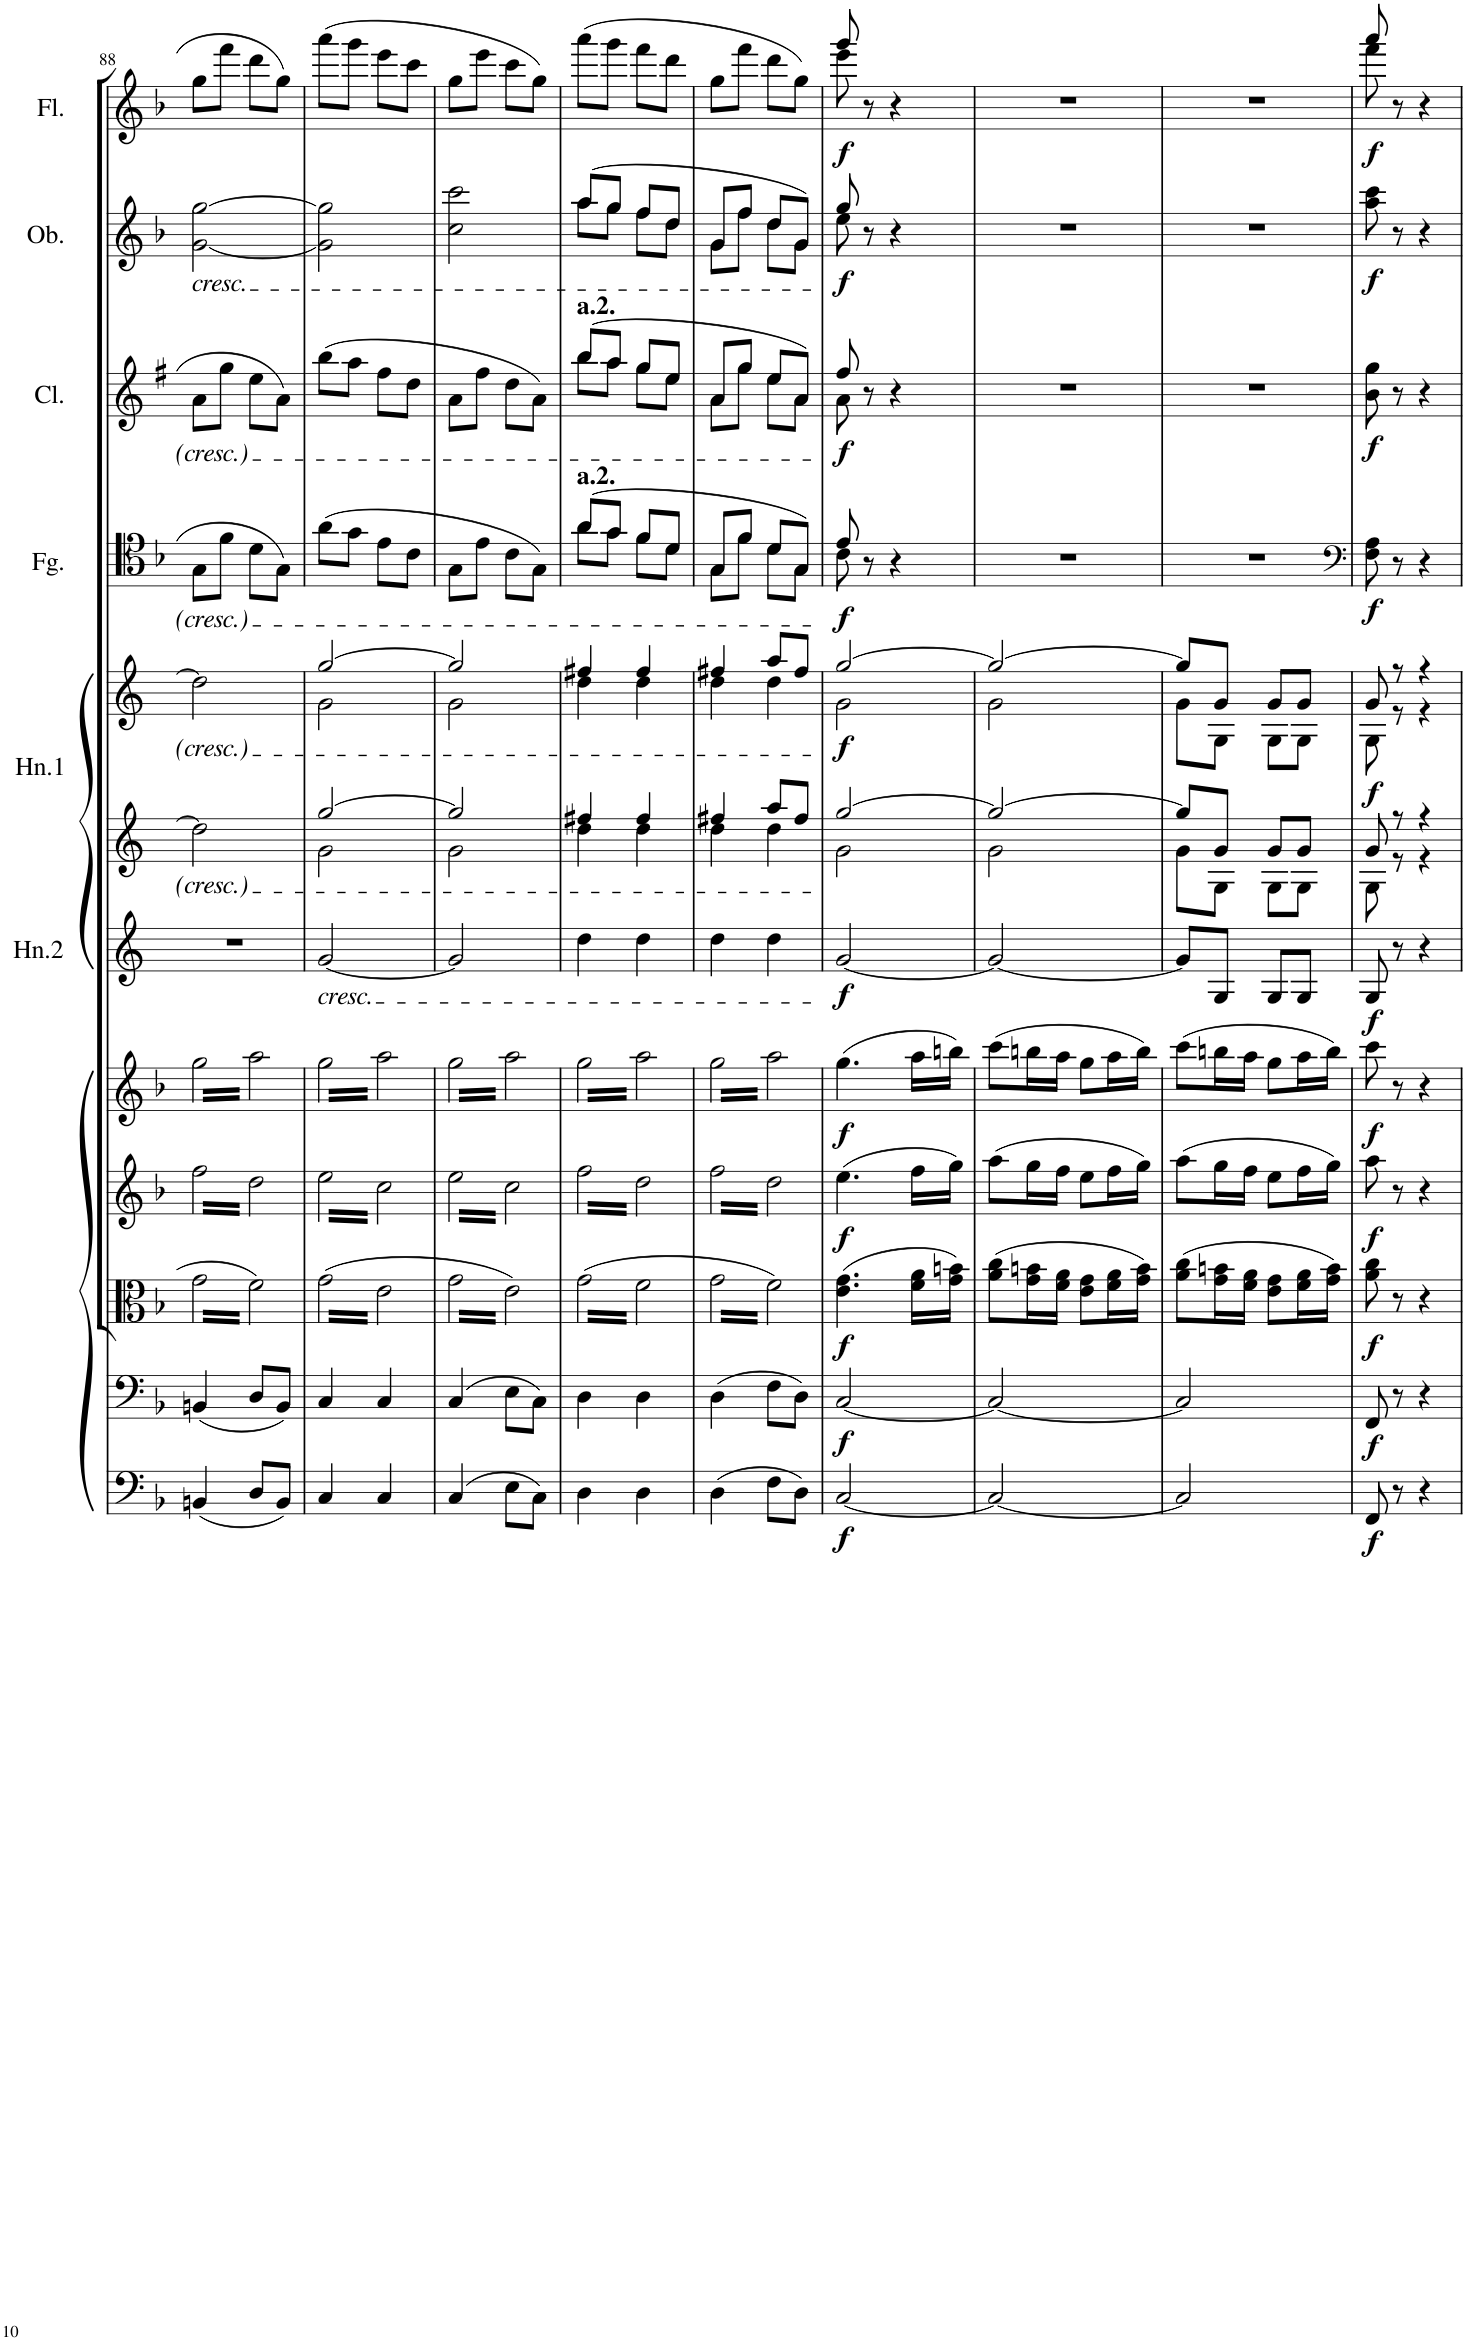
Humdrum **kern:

**kern	**dynam	**kern	**dynam	**kern	**dynam	**kern	**dynam	**kern	**dynam	**kern	**dynam	**kern	**kern	**dynam	**kern	**dynam	**kern	**dynam	**kern	**dynam	**kern	**dynam
*part12	*part12	*part11	*part11	*part10	*part10	*part9	*part9	*part8	*part8	*part7	*part7	*part6	*part5	*part5	*part4	*part4	*part3	*part3	*part2	*part2	*part1	*part1
*staff12	*staff12	*staff11	*staff11	*staff10	*staff10	*staff9	*staff9	*staff8	*staff8	*staff7	*staff7	*staff6	*staff5	*staff5	*staff4	*staff4	*staff3	*staff3	*staff2	*staff2	*staff1	*staff1
*I"Contrebasse	*	*I"Violoncelle	*	*I"Alto	*	*I"Violon II	*	*I"Violon I	*	*I"Cor 2 F	*	*I"Cor 1 F	*I"Cor 1 F	*	*I"Bassons	*	*I"Clarinettes Bb	*	*I"Hautbois	*	*I"Flûtes	*
*I'Cb	*	*I'Vc	*	*	*	*I'Vln	*	*I'Vln	*	*	*	*	*	*	*	*	*I'Cl.	*	*	*	*I'Fl.	*
!!LO:PB:g=z
*clefF4	*	*clefF4	*	*clefC3	*	*clefG2	*	*clefG2	*	*clefG2	*	*clefG2	*clefG2	*	*clefC4	*	*clefG2	*	*clefG2	*	*clefG2	*
*Trd7c12	*	*	*	*	*	*	*	*	*	*Trd4c7	*	*Trd4c7	*Trd4c7	*	*	*	*Trd1c2	*	*	*	*	*
*k[b-]	*	*k[b-]	*	*k[b-]	*	*k[b-]	*	*k[b-]	*	*k[]	*	*k[]	*k[]	*	*k[b-]	*	*k[f#]	*	*k[b-]	*	*k[b-]	*
*M2/4	*	*M2/4	*	*M2/4	*	*M2/4	*	*M2/4	*	*M2/4	*	*M2/4	*M2/4	*	*M2/4	*	*M2/4	*	*M2/4	*	*M2/4	*
=88	=88	=88	=88	=88	=88	=88	=88	=88	=88	=88	=88	=88	=88	=88	=88	=88	=88	=88	=88	=88	=88	=88
!	!	!	!	!	!	!	!	!	!	!	!	!	!	!	!	!	!	!	!LO:TX:b:i:t=cresc.	!	!	!
*	*	*	*	*tremolo	*	*	*	*	*	*	*	*	*	*	*	*	*	*	*	*	*	*
*	*	*	*	*	*	*tremolo	*	*	*	*	*	*	*	*	*	*	*	*	*	*	*	*
*	*	*	*	*	*	*	*	*tremolo	*	*	*	*	*	*	*	*	*	*	*	*	*	*
(4BBn/	.	(4BBn/	.	32g\LLL	.	32ff\LLL	.	32gg\LLL	.	2r	.	2dd\]	2dd\]	.	8G\L	.	8a\L	.	[2g\ [2gg\	.	8gg\L	.
.	.	.	.	32f\	.	32dd\	.	32aa\	.	.	.	.	.	.	.	.	.	.	.	.	.	.
.	.	.	.	32g\	.	32ff\	.	32gg\	.	.	.	.	.	.	.	.	.	.	.	.	.	.
.	.	.	.	32f\	.	32dd\	.	32aa\	.	.	.	.	.	.	.	.	.	.	.	.	.	.
.	.	.	.	32g\	.	32ff\	.	32gg\	.	.	.	.	.	.	8f\J	.	8gg\J	.	.	.	8fff\J	.
.	.	.	.	32f\	.	32dd\	.	32aa\	.	.	.	.	.	.	.	.	.	.	.	.	.	.
.	.	.	.	32g\	.	32ff\	.	32gg\	.	.	.	.	.	.	.	.	.	.	.	.	.	.
.	.	.	.	32f\	.	32dd\	.	32aa\	.	.	.	.	.	.	.	.	.	.	.	.	.	.
8D/L	.	8D/L	.	32g\	.	32ff\	.	32gg\	.	.	.	.	.	.	8d\L	.	8ee\L	.	.	.	8ddd\L	.
.	.	.	.	32f\	.	32dd\	.	32aa\	.	.	.	.	.	.	.	.	.	.	.	.	.	.
.	.	.	.	32g\	.	32ff\	.	32gg\	.	.	.	.	.	.	.	.	.	.	.	.	.	.
.	.	.	.	32f\	.	32dd\	.	32aa\	.	.	.	.	.	.	.	.	.	.	.	.	.	.
8BB/J)	.	8BB/J)	.	32g\	.	32ff\	.	32gg\	.	.	.	.	.	.	8G\J	.	8a\J	.	.	.	8gg\J	.
.	.	.	.	32f\	.	32dd\	.	32aa\	.	.	.	.	.	.	.	.	.	.	.	.	.	.
.	.	.	.	32g\	.	32ff\	.	32gg\	.	.	.	.	.	.	.	.	.	.	.	.	.	.
.	.	.	.	32f\JJJ	.	32dd\JJJ	.	32aa\JJJ	.	.	.	.	.	.	.	.	.	.	.	.	.	.
=89	=89	=89	=89	=89	=89	=89	=89	=89	=89	=89	=89	=89	=89	=89	=89	=89	=89	=89	=89	=89	=89	=89
*	*	*	*	*	*	*	*	*	*	*	*	*^	*^	*	*	*	*	*	*	*	*	*
!	!	!	!	!	!	!	!	!	!	!LO:TX:b:i:t=cresc.	!	!	!	!	!	!	!	!	!	!	!	!	!	!
4C/	.	4C/	.	(32g\LLL	.	32ee\LLL	.	32gg\LLL	.	[2g/	.	[2gg/	2g\	[2gg/	2g\	.	(8a\L	.	(8bb\L	.	2g\] 2gg\]	.	(8aaa\L	.
.	.	.	.	32e\	.	32cc\	.	32aa\	.	.	.	.	.	.	.	.	.	.	.	.	.	.	.	.
.	.	.	.	32g\	.	32ee\	.	32gg\	.	.	.	.	.	.	.	.	.	.	.	.	.	.	.	.
.	.	.	.	32e\	.	32cc\	.	32aa\	.	.	.	.	.	.	.	.	.	.	.	.	.	.	.	.
.	.	.	.	32g\	.	32ee\	.	32gg\	.	.	.	.	.	.	.	.	8g\J	.	8aa\J	.	.	.	8ggg\J	.
.	.	.	.	32e\	.	32cc\	.	32aa\	.	.	.	.	.	.	.	.	.	.	.	.	.	.	.	.
.	.	.	.	32g\	.	32ee\	.	32gg\	.	.	.	.	.	.	.	.	.	.	.	.	.	.	.	.
.	.	.	.	32e\	.	32cc\	.	32aa\	.	.	.	.	.	.	.	.	.	.	.	.	.	.	.	.
4C/	.	4C/	.	32g\	.	32ee\	.	32gg\	.	.	.	.	.	.	.	.	8e\L	.	8ff#\L	.	.	.	8eee\L	.
.	.	.	.	32e\	.	32cc\	.	32aa\	.	.	.	.	.	.	.	.	.	.	.	.	.	.	.	.
.	.	.	.	32g\	.	32ee\	.	32gg\	.	.	.	.	.	.	.	.	.	.	.	.	.	.	.	.
.	.	.	.	32e\	.	32cc\	.	32aa\	.	.	.	.	.	.	.	.	.	.	.	.	.	.	.	.
.	.	.	.	32g\	.	32ee\	.	32gg\	.	.	.	.	.	.	.	.	8c\J	.	8dd\J	.	.	.	8ccc\J	.
.	.	.	.	32e\	.	32cc\	.	32aa\	.	.	.	.	.	.	.	.	.	.	.	.	.	.	.	.
.	.	.	.	32g\	.	32ee\	.	32gg\	.	.	.	.	.	.	.	.	.	.	.	.	.	.	.	.
.	.	.	.	32e\JJJ	.	32cc\JJJ	.	32aa\JJJ	.	.	.	.	.	.	.	.	.	.	.	.	.	.	.	.
=90	=90	=90	=90	=90	=90	=90	=90	=90	=90	=90	=90	=90	=90	=90	=90	=90	=90	=90	=90	=90	=90	=90	=90	=90
(4C/	.	(4C/	.	32g\LLL	.	32ee\LLL	.	32gg\LLL	.	2g/]	.	2gg/]	2g\	2gg/]	2g\	.	8G\L	.	8a\L	.	2cc\ 2ccc\	.	8gg\L	.
.	.	.	.	32e\)	.	32cc\	.	32aa\	.	.	.	.	.	.	.	.	.	.	.	.	.	.	.	.
.	.	.	.	32g\	.	32ee\	.	32gg\	.	.	.	.	.	.	.	.	.	.	.	.	.	.	.	.
.	.	.	.	32e\)	.	32cc\	.	32aa\	.	.	.	.	.	.	.	.	.	.	.	.	.	.	.	.
.	.	.	.	32g\	.	32ee\	.	32gg\	.	.	.	.	.	.	.	.	8e\J	.	8ff#\J	.	.	.	8eee\J	.
.	.	.	.	32e\)	.	32cc\	.	32aa\	.	.	.	.	.	.	.	.	.	.	.	.	.	.	.	.
.	.	.	.	32g\	.	32ee\	.	32gg\	.	.	.	.	.	.	.	.	.	.	.	.	.	.	.	.
.	.	.	.	32e\)	.	32cc\	.	32aa\	.	.	.	.	.	.	.	.	.	.	.	.	.	.	.	.
8E\L	.	8E\L	.	32g\	.	32ee\	.	32gg\	.	.	.	.	.	.	.	.	8c\L	.	8dd\L	.	.	.	8ccc\L	.
.	.	.	.	32e\)	.	32cc\	.	32aa\	.	.	.	.	.	.	.	.	.	.	.	.	.	.	.	.
.	.	.	.	32g\	.	32ee\	.	32gg\	.	.	.	.	.	.	.	.	.	.	.	.	.	.	.	.
.	.	.	.	32e\)	.	32cc\	.	32aa\	.	.	.	.	.	.	.	.	.	.	.	.	.	.	.	.
8C\J)	.	8C\J)	.	32g\	.	32ee\	.	32gg\	.	.	.	.	.	.	.	.	8G\J)	.	8a\J)	.	.	.	8gg\J)	.
.	.	.	.	32e\)	.	32cc\	.	32aa\	.	.	.	.	.	.	.	.	.	.	.	.	.	.	.	.
.	.	.	.	32g\	.	32ee\	.	32gg\	.	.	.	.	.	.	.	.	.	.	.	.	.	.	.	.
.	.	.	.	32e\)JJJ	.	32cc\JJJ	.	32aa\JJJ	.	.	.	.	.	.	.	.	.	.	.	.	.	.	.	.
=91	=91	=91	=91	=91	=91	=91	=91	=91	=91	=91	=91	=91	=91	=91	=91	=91	=91	=91	=91	=91	=91	=91	=91	=91
*	*	*	*	*	*	*	*	*	*	*	*	*	*	*	*	*	*^	*	*^	*	*^	*	*	*
!	!	!	!	!	!	!	!	!	!	!	!	!	!	!	!	!	!	!	!	!LO:TX:a:B:t=a.2.	!	!	!	!	!	!	!
!	!	!	!	!	!	!	!	!	!	!	!	!	!	!	!	!	!LO:TX:a:B:t=a.2.	!	!	!	!	!	!	!	!	!	!
4D\	.	4D\	.	(32g\LLL	.	32ff\LLL	.	32gg\LLL	.	4dd\	.	4ff#X/	4dd\	4ff#X/	4dd\	.	(8a/L	8a\L	.	(8bb/L	8bb\L	.	(8aa/L	8aa\L	.	(8aaa\L	.
.	.	.	.	32f\	.	32dd\	.	32aa\	.	.	.	.	.	.	.	.	.	.	.	.	.	.	.	.	.	.	.
.	.	.	.	32g\	.	32ff\	.	32gg\	.	.	.	.	.	.	.	.	.	.	.	.	.	.	.	.	.	.	.
.	.	.	.	32f\	.	32dd\	.	32aa\	.	.	.	.	.	.	.	.	.	.	.	.	.	.	.	.	.	.	.
.	.	.	.	32g\	.	32ff\	.	32gg\	.	.	.	.	.	.	.	.	8g/J	8g\J	.	8aa/J	8aa\J	.	8gg/J	8gg\J	.	8ggg\J	.
.	.	.	.	32f\	.	32dd\	.	32aa\	.	.	.	.	.	.	.	.	.	.	.	.	.	.	.	.	.	.	.
.	.	.	.	32g\	.	32ff\	.	32gg\	.	.	.	.	.	.	.	.	.	.	.	.	.	.	.	.	.	.	.
.	.	.	.	32f\	.	32dd\	.	32aa\	.	.	.	.	.	.	.	.	.	.	.	.	.	.	.	.	.	.	.
4D\	.	4D\	.	32g\	.	32ff\	.	32gg\	.	4dd\	.	4ff#/	4dd\	4ff#/	4dd\	.	8f/L	8f\L	.	8gg/L	8gg\L	.	8ff/L	8ff\L	.	8fff\L	.
.	.	.	.	32f\	.	32dd\	.	32aa\	.	.	.	.	.	.	.	.	.	.	.	.	.	.	.	.	.	.	.
.	.	.	.	32g\	.	32ff\	.	32gg\	.	.	.	.	.	.	.	.	.	.	.	.	.	.	.	.	.	.	.
.	.	.	.	32f\	.	32dd\	.	32aa\	.	.	.	.	.	.	.	.	.	.	.	.	.	.	.	.	.	.	.
.	.	.	.	32g\	.	32ff\	.	32gg\	.	.	.	.	.	.	.	.	8d/J	8d\J	.	8ee/J	8ee\J	.	8dd/J	8dd\J	.	8ddd\J	.
.	.	.	.	32f\	.	32dd\	.	32aa\	.	.	.	.	.	.	.	.	.	.	.	.	.	.	.	.	.	.	.
.	.	.	.	32g\	.	32ff\	.	32gg\	.	.	.	.	.	.	.	.	.	.	.	.	.	.	.	.	.	.	.
.	.	.	.	32f\JJJ	.	32dd\JJJ	.	32aa\JJJ	.	.	.	.	.	.	.	.	.	.	.	.	.	.	.	.	.	.	.
=92	=92	=92	=92	=92	=92	=92	=92	=92	=92	=92	=92	=92	=92	=92	=92	=92	=92	=92	=92	=92	=92	=92	=92	=92	=92	=92	=92
(4D\	.	(4D\	.	32g\LLL	.	32ff\LLL	.	32gg\LLL	.	4dd\	.	4ff#X/	4dd\	4ff#X/	4dd\	.	8G/L	8G\L	.	8a/L	8a\L	.	8g/L	8g\L	.	8gg\L	.
.	.	.	.	32f\)	.	32dd\	.	32aa\	.	.	.	.	.	.	.	.	.	.	.	.	.	.	.	.	.	.	.
.	.	.	.	32g\	.	32ff\	.	32gg\	.	.	.	.	.	.	.	.	.	.	.	.	.	.	.	.	.	.	.
.	.	.	.	32f\)	.	32dd\	.	32aa\	.	.	.	.	.	.	.	.	.	.	.	.	.	.	.	.	.	.	.
.	.	.	.	32g\	.	32ff\	.	32gg\	.	.	.	.	.	.	.	.	8f/J	8f\J	.	8gg/J	8gg\J	.	8ff/J	8ff\J	.	8fff\J	.
.	.	.	.	32f\)	.	32dd\	.	32aa\	.	.	.	.	.	.	.	.	.	.	.	.	.	.	.	.	.	.	.
.	.	.	.	32g\	.	32ff\	.	32gg\	.	.	.	.	.	.	.	.	.	.	.	.	.	.	.	.	.	.	.
.	.	.	.	32f\)	.	32dd\	.	32aa\	.	.	.	.	.	.	.	.	.	.	.	.	.	.	.	.	.	.	.
8F\L	.	8F\L	.	32g\	.	32ff\	.	32gg\	.	4dd\	.	8aa/L	4dd\	8aa/L	4dd\	.	8d/L	8d\L	.	8ee/L	8ee\L	.	8dd/L	8dd\L	.	8ddd\L	.
.	.	.	.	32f\)	.	32dd\	.	32aa\	.	.	.	.	.	.	.	.	.	.	.	.	.	.	.	.	.	.	.
.	.	.	.	32g\	.	32ff\	.	32gg\	.	.	.	.	.	.	.	.	.	.	.	.	.	.	.	.	.	.	.
.	.	.	.	32f\)	.	32dd\	.	32aa\	.	.	.	.	.	.	.	.	.	.	.	.	.	.	.	.	.	.	.
8D\J)	.	8D\J)	.	32g\	.	32ff\	.	32gg\	.	.	.	8ff#/J	.	8ff#/J	.	.	8G/J)	8G\J	.	8a/J)	8a\J	.	8g/J)	8g\J	.	8gg\J)	.
.	.	.	.	32f\)	.	32dd\	.	32aa\	.	.	.	.	.	.	.	.	.	.	.	.	.	.	.	.	.	.	.
.	.	.	.	32g\	.	32ff\	.	32gg\	.	.	.	.	.	.	.	.	.	.	.	.	.	.	.	.	.	.	.
.	.	.	.	32f\)JJJ	.	32dd\JJJ	.	32aa\JJJ	.	.	.	.	.	.	.	.	.	.	.	.	.	.	.	.	.	.	.
*	*	*	*	*	*	*	*	*Xtremolo	*	*	*	*	*	*	*	*	*	*	*	*	*	*	*	*	*	*	*
*	*	*	*	*	*	*Xtremolo	*	*	*	*	*	*	*	*	*	*	*	*	*	*	*	*	*	*	*	*	*
*	*	*	*	*Xtremolo	*	*	*	*	*	*	*	*	*	*	*	*	*	*	*	*	*	*	*	*	*	*	*
=93	=93	=93	=93	=93	=93	=93	=93	=93	=93	=93	=93	=93	=93	=93	=93	=93	=93	=93	=93	=93	=93	=93	=93	=93	=93	=93	=93
*	*	*	*	*	*	*	*	*	*	*	*	*	*	*	*	*	*	*	*	*	*	*	*	*	*	*^	*
!	!LO:DY:b	!	!LO:DY:b	!	!LO:DY:b	!	!LO:DY:b	!	!LO:DY:b	!	!LO:DY:b	!	!	!	!	!LO:DY:b	!	!	!LO:DY:b	!	!	!LO:DY:b	!	!	!LO:DY:b	!	!	!LO:DY:b
[2C/	f	[2C/	f	(4.e\ 4.g\	f	(4.ee\	f	(4.gg\	f	[2g/	f	[2gg/	2g\	[2gg/	2g\	f	8e/	8c\	f	8ff#/	8a\	f	8gg/	8ee\	f	8ggg/	8eee\	f
.	.	.	.	.	.	.	.	.	.	.	.	.	.	.	.	.	.	.	.	.	.	.	.	.	.	.	.	.
.	.	.	.	.	.	.	.	.	.	.	.	.	.	.	.	.	.	.	.	.	.	.	.	.	.	.	.	.
.	.	.	.	.	.	.	.	.	.	.	.	.	.	.	.	.	.	.	.	.	.	.	.	.	.	.	.	.
.	.	.	.	.	.	.	.	.	.	.	.	.	.	.	.	.	8r	4.ryy	.	8r	4.ryy	.	8r	4.ryy	.	8r	4.ryy	.
.	.	.	.	.	.	.	.	.	.	.	.	.	.	.	.	.	.	.	.	.	.	.	.	.	.	.	.	.
.	.	.	.	.	.	.	.	.	.	.	.	.	.	.	.	.	.	.	.	.	.	.	.	.	.	.	.	.
.	.	.	.	.	.	.	.	.	.	.	.	.	.	.	.	.	.	.	.	.	.	.	.	.	.	.	.	.
.	.	.	.	.	.	.	.	.	.	.	.	.	.	.	.	.	4r	.	.	4r	.	.	4r	.	.	4r	.	.
.	.	.	.	16f\ 16a\LL	.	16ff\LL	.	16aa\LL	.	.	.	.	.	.	.	.	.	.	.	.	.	.	.	.	.	.	.	.
.	.	.	.	16g\ 16bn\JJ)	.	16gg\JJ)	.	16bbn\JJ)	.	.	.	.	.	.	.	.	.	.	.	.	.	.	.	.	.	.	.	.
*	*	*	*	*	*	*	*	*	*	*	*	*	*	*	*	*	*v	*v	*	*	*	*	*v	*v	*	*v	*v	*
*	*	*	*	*	*	*	*	*	*	*	*	*	*	*	*	*	*	*	*v	*v	*	*	*	*	*
=94	=94	=94	=94	=94	=94	=94	=94	=94	=94	=94	=94	=94	=94	=94	=94	=94	=94	=94	=94	=94	=94	=94	=94	=94
2C/_	.	2C/_	.	(8a\ 8cc\L	.	(8aa\L	.	(8ccc\L	.	2g/_	.	2gg/_	2g\	2gg/_	2g\	.	2r	.	2r	.	2r	.	2r	.
.	.	.	.	16g\ 16bn\L	.	16gg\L	.	16bbn\L	.	.	.	.	.	.	.	.	.	.	.	.	.	.	.	.
.	.	.	.	16f\ 16a\JJ	.	16ff\JJ	.	16aa\JJ	.	.	.	.	.	.	.	.	.	.	.	.	.	.	.	.
.	.	.	.	8e\ 8g\L	.	8ee\L	.	8gg\L	.	.	.	.	.	.	.	.	.	.	.	.	.	.	.	.
.	.	.	.	16f\ 16a\L	.	16ff\L	.	16aa\L	.	.	.	.	.	.	.	.	.	.	.	.	.	.	.	.
.	.	.	.	16g\ 16b\JJ)	.	16gg\JJ)	.	16bb\JJ)	.	.	.	.	.	.	.	.	.	.	.	.	.	.	.	.
=95	=95	=95	=95	=95	=95	=95	=95	=95	=95	=95	=95	=95	=95	=95	=95	=95	=95	=95	=95	=95	=95	=95	=95	=95
2C/]	.	2C/]	.	(8a\ 8cc\L	.	(8aa\L	.	(8ccc\L	.	8g/L]	.	8gg/L]	8g\L	8gg/L]	8g\L	.	2r	.	2r	.	2r	.	2r	.
.	.	.	.	16g\ 16bn\L	.	16gg\L	.	16bbn\L	.	8G/J	.	8g/J	8G\J	8g/J	8G\J	.	.	.	.	.	.	.	.	.
.	.	.	.	16f\ 16a\JJ	.	16ff\JJ	.	16aa\JJ	.	.	.	.	.	.	.	.	.	.	.	.	.	.	.	.
.	.	.	.	8e\ 8g\L	.	8ee\L	.	8gg\L	.	8G/L	.	8g/L	8G\L	8g/L	8G\L	.	.	.	.	.	.	.	.	.
.	.	.	.	16f\ 16a\L	.	16ff\L	.	16aa\L	.	8G/J	.	8g/J	8G\J	8g/J	8G\J	.	.	.	.	.	.	.	.	.
.	.	.	.	16g\ 16b\JJ)	.	16gg\JJ)	.	16bb\JJ)	.	.	.	.	.	.	.	.	.	.	.	.	.	.	.	.
=96	=96	=96	=96	=96	=96	=96	=96	=96	=96	=96	=96	=96	=96	=96	=96	=96	=96	=96	=96	=96	=96	=96	=96	=96
*	*	*	*	*	*	*	*	*	*	*	*	*	*	*	*	*	*clefF4	*	*	*	*	*	*	*
*	*	*	*	*	*	*	*	*	*	*	*	*	*	*	*	*	*	*	*	*	*	*	*^	*
!	!LO:DY:b	!	!LO:DY:b	!	!LO:DY:b	!	!LO:DY:b	!	!LO:DY:b	!	!LO:DY:b	!	!	!	!	!LO:DY:b	!	!LO:DY:b	!	!LO:DY:b	!	!LO:DY:b	!	!	!LO:DY:b
8FF/	f	8FF/	f	8a\ 8cc\	f	8aa\	f	8ccc\	f	8G/	f	8g/	8G\	8g/	8G\	f	8F\ 8A\	f	8b\ 8gg\	f	8aa\ 8ccc\	f	8aaa/	8fff\	f
8r	.	8r	.	8r	.	8r	.	8r	.	8r	.	8r	8r	8r	8r	.	8r	.	8r	.	8r	.	8r	4.ryy	.
4r	.	4r	.	4r	.	4r	.	4r	.	4r	.	4r	4r	4r	4r	.	4r	.	4r	.	4r	.	4r	.	.
*	*	*	*	*	*	*	*	*	*	*	*	*v	*v	*	*	*	*	*	*	*	*	*	*v	*v	*
*	*	*	*	*	*	*	*	*	*	*	*	*	*v	*v	*	*	*	*	*	*	*	*	*
=	=	=	=	=	=	=	=	=	=	=	=	=	=	=	=	=	=	=	=	=	=	=
*-	*-	*-	*-	*-	*-	*-	*-	*-	*-	*-	*-	*-	*-	*-	*-	*-	*-	*-	*-	*-	*-	*-
